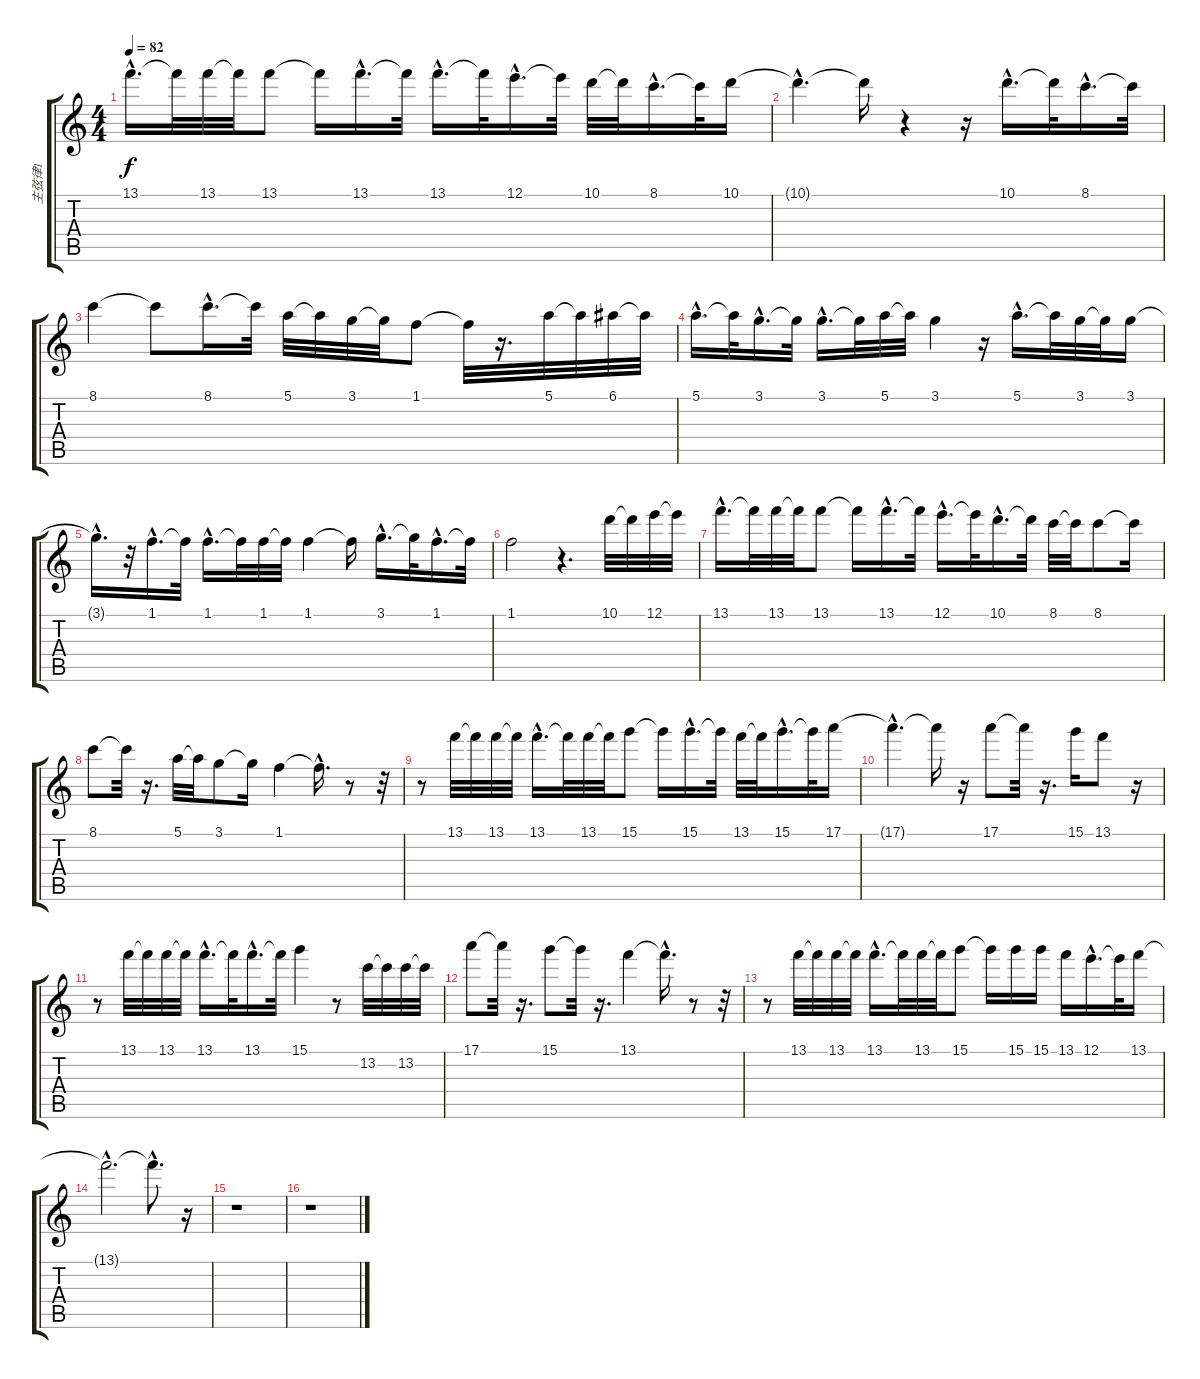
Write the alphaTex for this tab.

\track ("主弦律1" "主弦律1") {instrument acousticguitarnylon}
\staff {score tabs}
\tuning (E4 B3 G3 D3 A2 E2) {hide}
\ts (4 4)
\tempo 82
\clef g2
\ks c
13.1{hac}.16{d dy f} 13.1{t}.32 13.1.32 13.1{t}.32 13.1.8 13.1{t}.16 13.1{hac}.16{d} 13.1{t}.32 13.1{hac}.16{d} 13.1{t}.32 12.1{hac}.16{d} 12.1{t}.32 10.1.32 10.1{t}.32 8.1{hac}.16{d} 8.1{t}.32 10.1.16 |
10.1{hac t}.4{d} 10.1{t}.16 r.4 r.16 10.1{hac}.16{d} 10.1{t}.32 8.1{hac}.16{d} 8.1{t}.32 |
8.1.4 8.1{t}.8 8.1{hac}.16{d} 8.1{t}.32 5.1.32 5.1{t}.32 3.1.32 3.1{t}.32 1.1.8 1.1{t}.32 r.16{d} 5.1.32 5.1{t}.32 6.1.32 6.1{t}.32 |
5.1{hac}.16{d} 5.1{t}.32 3.1{hac}.16{d} 3.1{t}.32 3.1{hac}.16{d} 3.1{t}.32 5.1.32 5.1{t}.32 3.1.4 r.16 5.1{hac}.16{d} 5.1{t}.32 3.1.32 3.1{t}.32 3.1.16 |
3.1{hac t}.16{d} r.32 1.1{hac}.16{d} 1.1{t}.32 1.1{hac}.16{d} 1.1{t}.32 1.1.32 1.1{t}.32 1.1.4 1.1{t}.16 3.1{hac}.16{d} 3.1{t}.32 1.1{hac}.16{d} 1.1{t}.32 |
1.1.2 r.4{d} 10.1.32 10.1{t}.32 12.1.32 12.1{t}.32 |
13.1{hac}.16{d} 13.1{t}.32 13.1.32 13.1{t}.32 13.1.8 13.1{t}.16 13.1{hac}.16{d} 13.1{t}.32 12.1{hac}.16{d} 12.1{t}.32 10.1{hac}.16{d} 10.1{t}.32 8.1.32 8.1{t}.32 8.1.8 8.1{t}.16 |
8.1.8 8.1{t}.32 r.16{d} 5.1.32 5.1{t}.32 3.1.8 3.1{t}.16 1.1.4 1.1{hac t}.16{d} r.8 r.32 |
r.8 13.1.32 13.1{t}.32 13.1.32 13.1{t}.32 13.1{hac}.16{d} 13.1{t}.32 13.1.32 13.1{t}.32 15.1.8 15.1{t}.16 15.1{hac}.16{d} 15.1{t}.32 13.1.32 13.1{t}.32 15.1{hac}.16{d} 15.1{t}.32 17.1.16 |
17.1{hac t}.4{d} 17.1{t}.16 r.16 17.1.8 17.1{t}.32 r.16{d} 15.1.16 13.1.8 r.16 |
r.8 13.1.32 13.1{t}.32 13.1.32 13.1{t}.32 13.1{hac}.16{d} 13.1{t}.32 13.1{hac}.16{d} 13.1{t}.32 15.1.4 r.8 13.2.32 13.2{t}.32 13.2.32 13.2{t}.32 |
17.1.8 17.1{t}.32 r.16{d} 15.1.8 15.1{t}.32 r.16{d} 13.1.4 13.1{hac t}.16{d} r.8 r.32 |
r.8 13.1.32 13.1{t}.32 13.1.32 13.1{t}.32 13.1{hac}.16{d} 13.1{t}.32 13.1.32 13.1{t}.32 15.1.8 15.1{t}.16 15.1.16 15.1.16 13.1.16 12.1{hac}.16{d} 12.1{t}.32 13.1.16 |
13.1{hac t}.2{d} 13.1{hac t}.8{d} r.16 |
r.1 |
r.1
